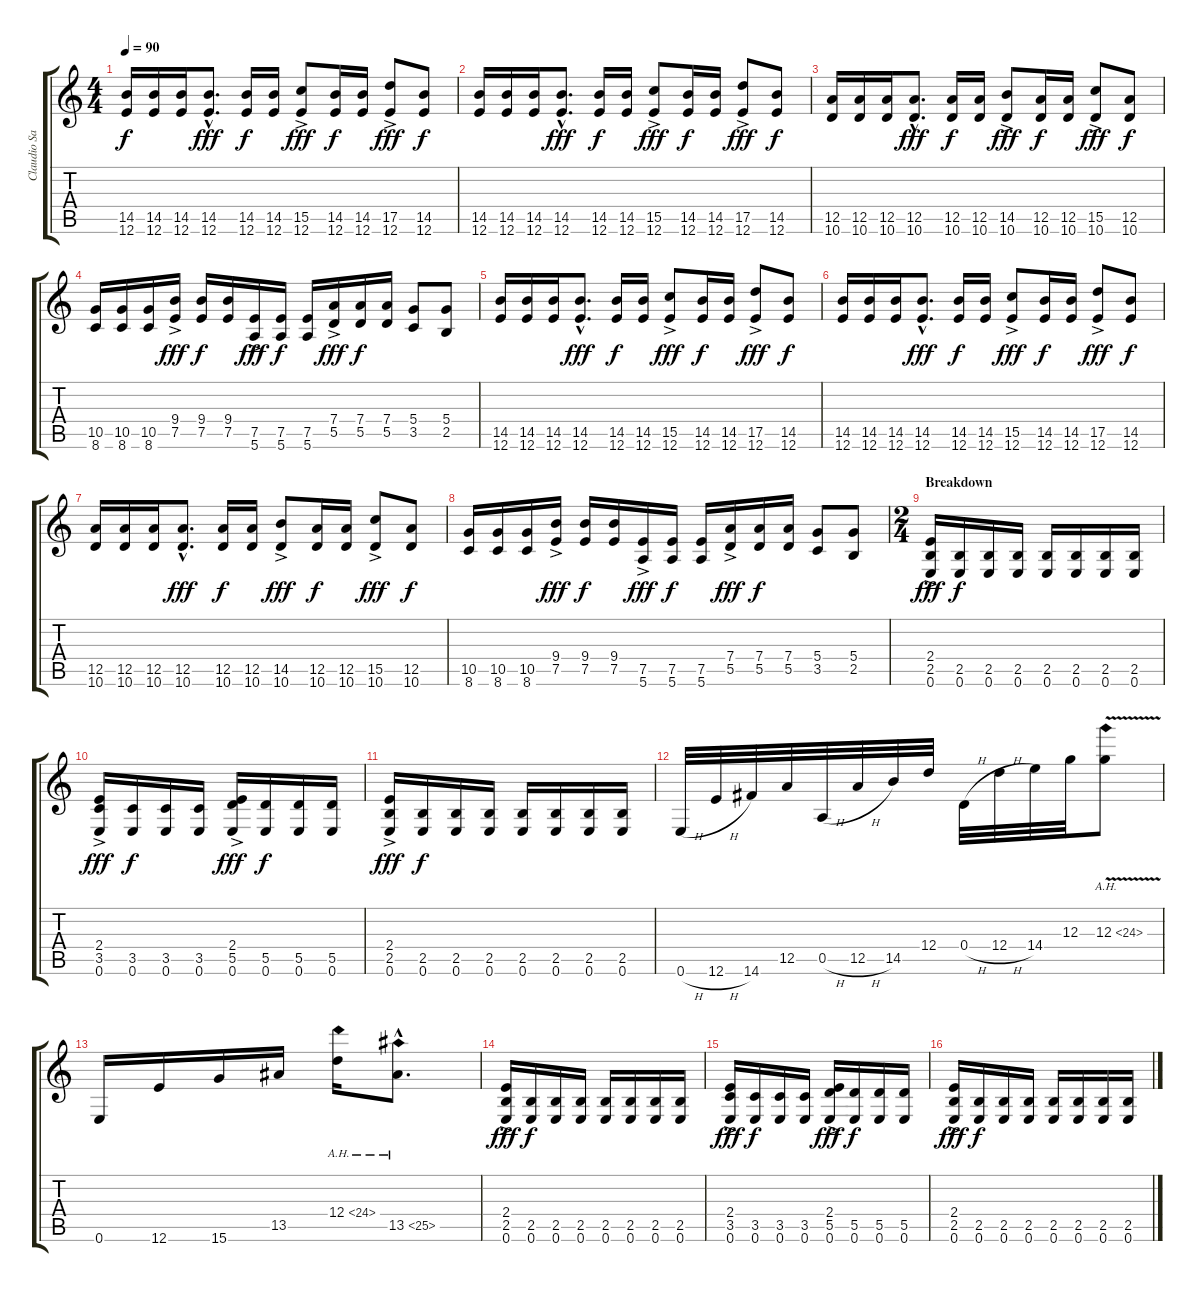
\track ("Claudio Sanchez" "Claudio Sa") {instrument distortionguitar}
\staff {score tabs}
\tuning (E4 B3 G3 D3 A2 E2) {hide}
\ts (4 4)
\tempo 90
\clef g2
\ks c
(14.5 12.6).16{dy f} (14.5 12.6).16 (14.5 12.6).16 (14.5{hac} 12.6{hac}).8{d dy fff} (14.5 12.6).16{dy f} (14.5 12.6).16 (15.5{ac} 12.6).8{dy fff} (14.5 12.6).16{dy f} (14.5 12.6).16 (17.5{ac} 12.6).8{dy fff} (14.5 12.6).8{dy f} |
(14.5 12.6).16 (14.5 12.6).16 (14.5 12.6).16 (14.5{hac} 12.6{hac}).8{d dy fff} (14.5 12.6).16{dy f} (14.5 12.6).16 (15.5{ac} 12.6).8{dy fff} (14.5 12.6).16{dy f} (14.5 12.6).16 (17.5{ac} 12.6).8{dy fff} (14.5 12.6).8{dy f} |
(12.5 10.6).16 (12.5 10.6).16 (12.5 10.6).16 (12.5{hac} 10.6{hac}).8{d dy fff} (12.5 10.6).16{dy f} (12.5 10.6).16 (14.5{ac} 10.6).8{dy fff} (12.5 10.6).16{dy f} (12.5 10.6).16 (15.5{ac} 10.6).8{dy fff} (12.5 10.6).8{dy f} |
(10.5 8.6).16 (10.5 8.6).16 (10.5 8.6).16 (9.4{ac} 7.5).16{dy fff} (9.4 7.5).16{dy f} (9.4 7.5).16 (7.5{ac} 5.6).16{dy fff} (7.5 5.6).16{dy f} (7.5 5.6).16 (7.4{ac} 5.5).16{dy fff} (7.4 5.5).16{dy f} (7.4 5.5).16 (5.4 3.5).8 (5.4 2.5).8 |
(14.5 12.6).16 (14.5 12.6).16 (14.5 12.6).16 (14.5{hac} 12.6{hac}).8{d dy fff} (14.5 12.6).16{dy f} (14.5 12.6).16 (15.5{ac} 12.6).8{dy fff} (14.5 12.6).16{dy f} (14.5 12.6).16 (17.5{ac} 12.6).8{dy fff} (14.5 12.6).8{dy f} |
(14.5 12.6).16 (14.5 12.6).16 (14.5 12.6).16 (14.5{hac} 12.6{hac}).8{d dy fff} (14.5 12.6).16{dy f} (14.5 12.6).16 (15.5{ac} 12.6).8{dy fff} (14.5 12.6).16{dy f} (14.5 12.6).16 (17.5{ac} 12.6).8{dy fff} (14.5 12.6).8{dy f} |
(12.5 10.6).16 (12.5 10.6).16 (12.5 10.6).16 (12.5{hac} 10.6{hac}).8{d dy fff} (12.5 10.6).16{dy f} (12.5 10.6).16 (14.5{ac} 10.6).8{dy fff} (12.5 10.6).16{dy f} (12.5 10.6).16 (15.5{ac} 10.6).8{dy fff} (12.5 10.6).8{dy f} |
(10.5 8.6).16 (10.5 8.6).16 (10.5 8.6).16 (9.4{ac} 7.5).16{dy fff} (9.4 7.5).16{dy f} (9.4 7.5).16 (7.5{ac} 5.6).16{dy fff} (7.5 5.6).16{dy f} (7.5 5.6).16 (7.4{ac} 5.5).16{dy fff} (7.4 5.5).16{dy f} (7.4 5.5).16 (5.4 3.5).8 (5.4 2.5).8 |
\ts (2 4)
\section ("" "Breakdown")
(2.4{ac} 2.5{ac} 0.6{ac}).16{dy fff} (2.5 0.6).16{dy f} (2.5 0.6).16 (2.5 0.6).16 (2.5 0.6).16 (2.5 0.6).16 (2.5 0.6).16 (2.5 0.6).16 |
(2.4{ac} 3.5{ac} 0.6{ac}).16{dy fff} (3.5 0.6).16{dy f} (3.5 0.6).16 (3.5 0.6).16 (2.4{ac} 5.5{ac} 0.6{ac}).16{dy fff} (5.5 0.6).16{dy f} (5.5 0.6).16 (5.5 0.6).16 |
(2.4{ac} 2.5{ac} 0.6{ac}).16{dy fff} (2.5 0.6).16{dy f} (2.5 0.6).16 (2.5 0.6).16 (2.5 0.6).16 (2.5 0.6).16 (2.5 0.6).16 (2.5 0.6).16 |
0.6{h}.32 12.6{h}.32 14.6.32 12.5.32 0.5{h}.32 12.5{h}.32 14.5.32 12.4.32 0.4{h}.32 12.4{h}.32 14.4.32 12.3.32 12.3{ah 12 v}.8 |
0.6.16 12.6.16 15.6.16 13.5.16 12.4{ah 12}.16 13.5{ah 12 hac}.8{d} |
(2.4{ac} 2.5{ac} 0.6{ac}).16{dy fff} (2.5 0.6).16{dy f} (2.5 0.6).16 (2.5 0.6).16 (2.5 0.6).16 (2.5 0.6).16 (2.5 0.6).16 (2.5 0.6).16 |
(2.4{ac} 3.5{ac} 0.6{ac}).16{dy fff} (3.5 0.6).16{dy f} (3.5 0.6).16 (3.5 0.6).16 (2.4{ac} 5.5{ac} 0.6{ac}).16{dy fff} (5.5 0.6).16{dy f} (5.5 0.6).16 (5.5 0.6).16 |
(2.4{ac} 2.5{ac} 0.6{ac}).16{dy fff} (2.5 0.6).16{dy f} (2.5 0.6).16 (2.5 0.6).16 (2.5 0.6).16 (2.5 0.6).16 (2.5 0.6).16 (2.5 0.6).16
